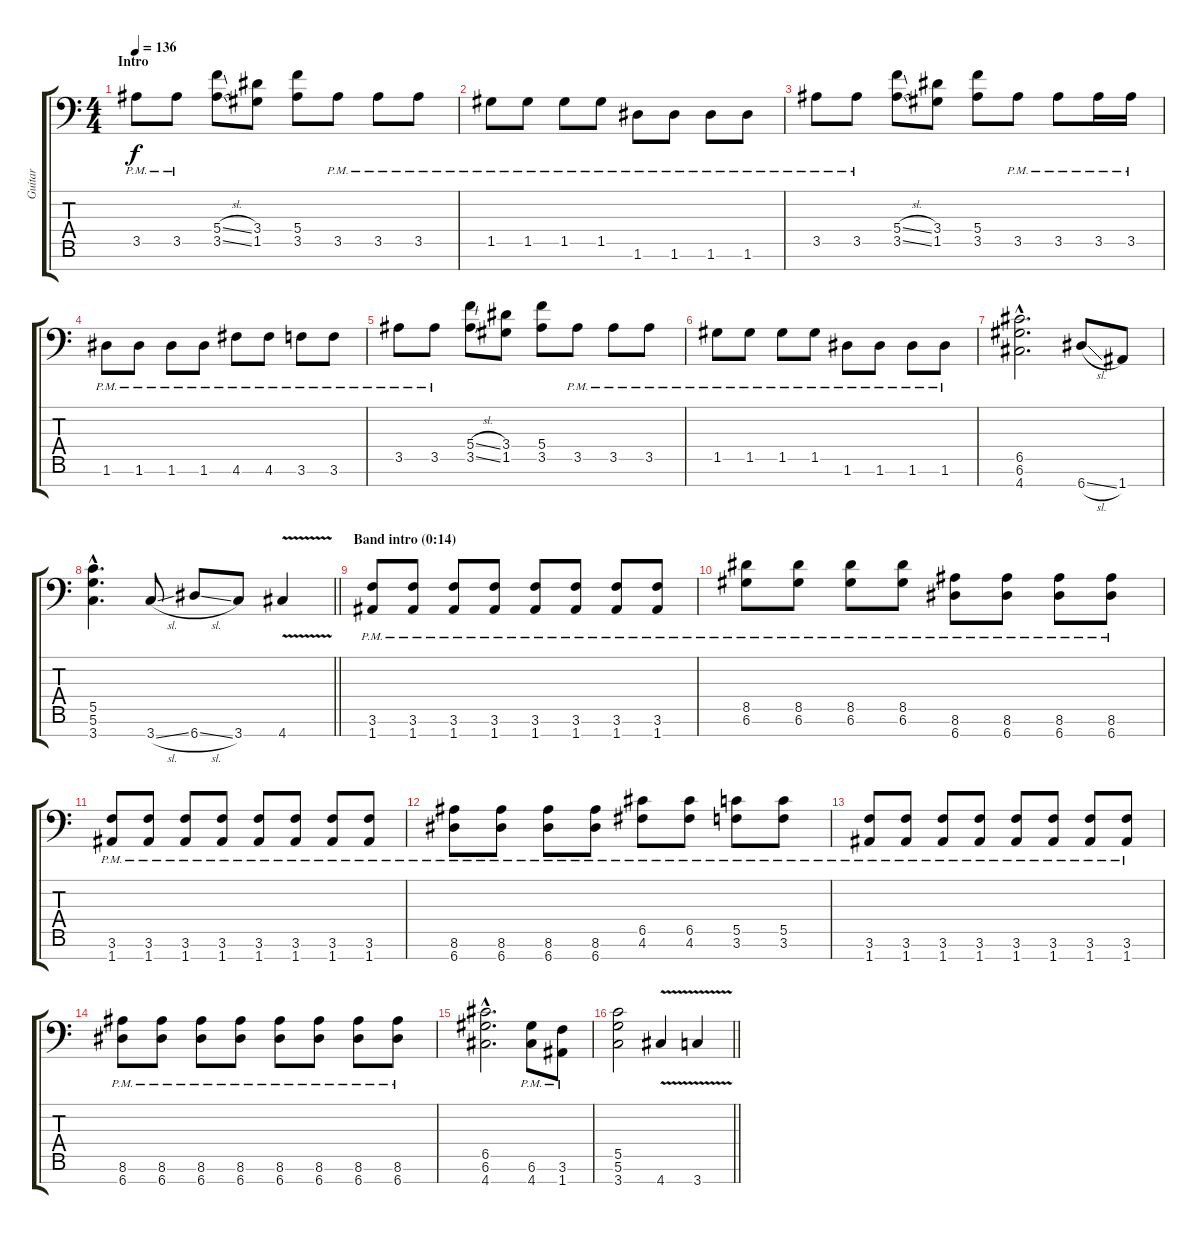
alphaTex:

\track ("Guitar" "Guitar") {instrument distortionguitar}
\staff {score tabs}
\tuning (D4 A3 F3 C3 G2 D2 A1) {hide}
\ts (4 4)
\section ("" "Intro")
\tempo 136
\clef f4
\ks c
3.5{pm}.8{dy f instrument distortionguitar} 3.5{pm}.8 (5.4{sl} 3.5{sl}).8 (3.4 1.5).8 (5.4 3.5).8 3.5{pm}.8 3.5{pm}.8 3.5{pm}.8 |
1.5{pm}.8 1.5{pm}.8 1.5{pm}.8 1.5{pm}.8 1.6{pm}.8 1.6{pm}.8 1.6{pm}.8 1.6{pm}.8 |
3.5{pm}.8 3.5{pm}.8 (5.4{sl} 3.5{sl}).8 (3.4 1.5).8 (5.4 3.5).8 3.5{pm}.8 3.5{pm}.8 3.5{pm}.16 3.5{pm}.16 |
1.6{pm}.8 1.6{pm}.8 1.6{pm}.8 1.6{pm}.8 4.6{pm}.8 4.6{pm}.8 3.6{pm}.8 3.6{pm}.8 |
3.5{pm}.8 3.5{pm}.8 (5.4{sl} 3.5{sl}).8 (3.4 1.5).8 (5.4 3.5).8 3.5{pm}.8 3.5{pm}.8 3.5{pm}.8 |
1.5{pm}.8 1.5{pm}.8 1.5{pm}.8 1.5{pm}.8 1.6{pm}.8 1.6{pm}.8 1.6{pm}.8 1.6{pm}.8 |
(6.5{hac} 6.6{hac} 4.7{hac}).2{d} 6.7{sl}.8 1.7.8 |
\barLineRight lightlight
(5.5{hac} 5.6{hac} 3.7{hac}).4{d} 3.7{sl}.8 6.7{sl}.8 3.7.8 4.7{v}.4 |
\section ("" "Band intro (0:14)")
(3.6{pm} 1.7{pm}).8 (3.6{pm} 1.7{pm}).8 (3.6{pm} 1.7{pm}).8 (3.6{pm} 1.7{pm}).8 (3.6{pm} 1.7{pm}).8 (3.6{pm} 1.7{pm}).8 (3.6{pm} 1.7{pm}).8 (3.6{pm} 1.7{pm}).8 |
(8.5{pm} 6.6{pm}).8 (8.5{pm} 6.6{pm}).8 (8.5{pm} 6.6{pm}).8 (8.5{pm} 6.6{pm}).8 (8.6{pm} 6.7{pm}).8 (8.6{pm} 6.7{pm}).8 (8.6{pm} 6.7{pm}).8 (8.6{pm} 6.7{pm}).8 |
(3.6{pm} 1.7{pm}).8 (3.6{pm} 1.7{pm}).8 (3.6{pm} 1.7{pm}).8 (3.6{pm} 1.7{pm}).8 (3.6{pm} 1.7{pm}).8 (3.6{pm} 1.7{pm}).8 (3.6{pm} 1.7{pm}).8 (3.6{pm} 1.7{pm}).8 |
(8.6{pm} 6.7{pm}).8 (8.6{pm} 6.7{pm}).8 (8.6{pm} 6.7{pm}).8 (8.6{pm} 6.7{pm}).8 (6.5{pm} 4.6{pm}).8 (6.5{pm} 4.6{pm}).8 (5.5{pm} 3.6{pm}).8 (5.5{pm} 3.6{pm}).8 |
(3.6{pm} 1.7{pm}).8 (3.6{pm} 1.7{pm}).8 (3.6{pm} 1.7{pm}).8 (3.6{pm} 1.7{pm}).8 (3.6{pm} 1.7{pm}).8 (3.6{pm} 1.7{pm}).8 (3.6{pm} 1.7{pm}).8 (3.6{pm} 1.7{pm}).8 |
(8.6{pm} 6.7{pm}).8 (8.6{pm} 6.7{pm}).8 (8.6{pm} 6.7{pm}).8 (8.6{pm} 6.7{pm}).8 (8.6{pm} 6.7{pm}).8 (8.6{pm} 6.7{pm}).8 (8.6{pm} 6.7{pm}).8 (8.6{pm} 6.7{pm}).8 |
(6.5{hac} 6.6{hac} 4.7{hac}).2{d} (6.6{pm} 4.7{pm}).8 (3.6{pm} 1.7{pm}).8 |
\barLineRight lightlight
(5.5 5.6 3.7).2 4.7{v}.4 3.7{v}.4
